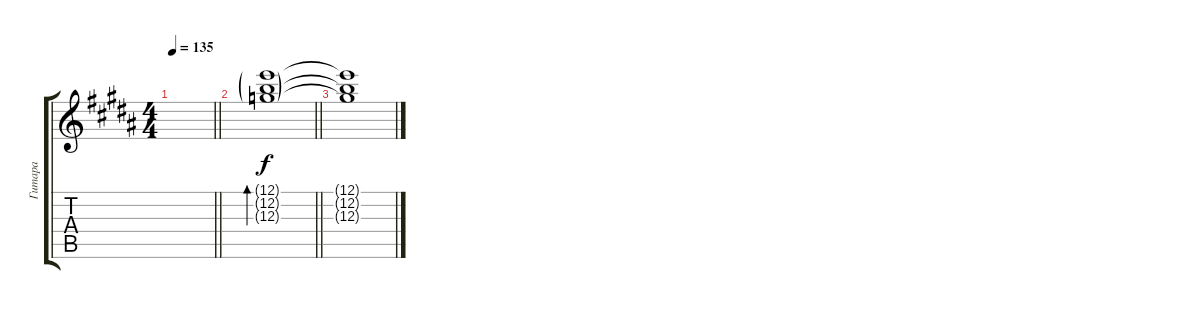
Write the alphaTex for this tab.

\track ("Гитара" "Гитара") {instrument acousticguitarnylon}
\staff {score tabs}
\tuning (E4 B3 G3 D3 A2 E2) {hide}
\ts (4 4)
\section ("" "")
\tempo 135
\clef g2
\barLineRight lightlight
\ks g#minor
|
\barLineRight lightlight
(12.1{g} 12.2{g} 12.3{g}).1{bd 60 volume 15 instrument acousticguitarnylon} |
(12.1{t} 12.2{t} 12.3{t}).1{dy f}
